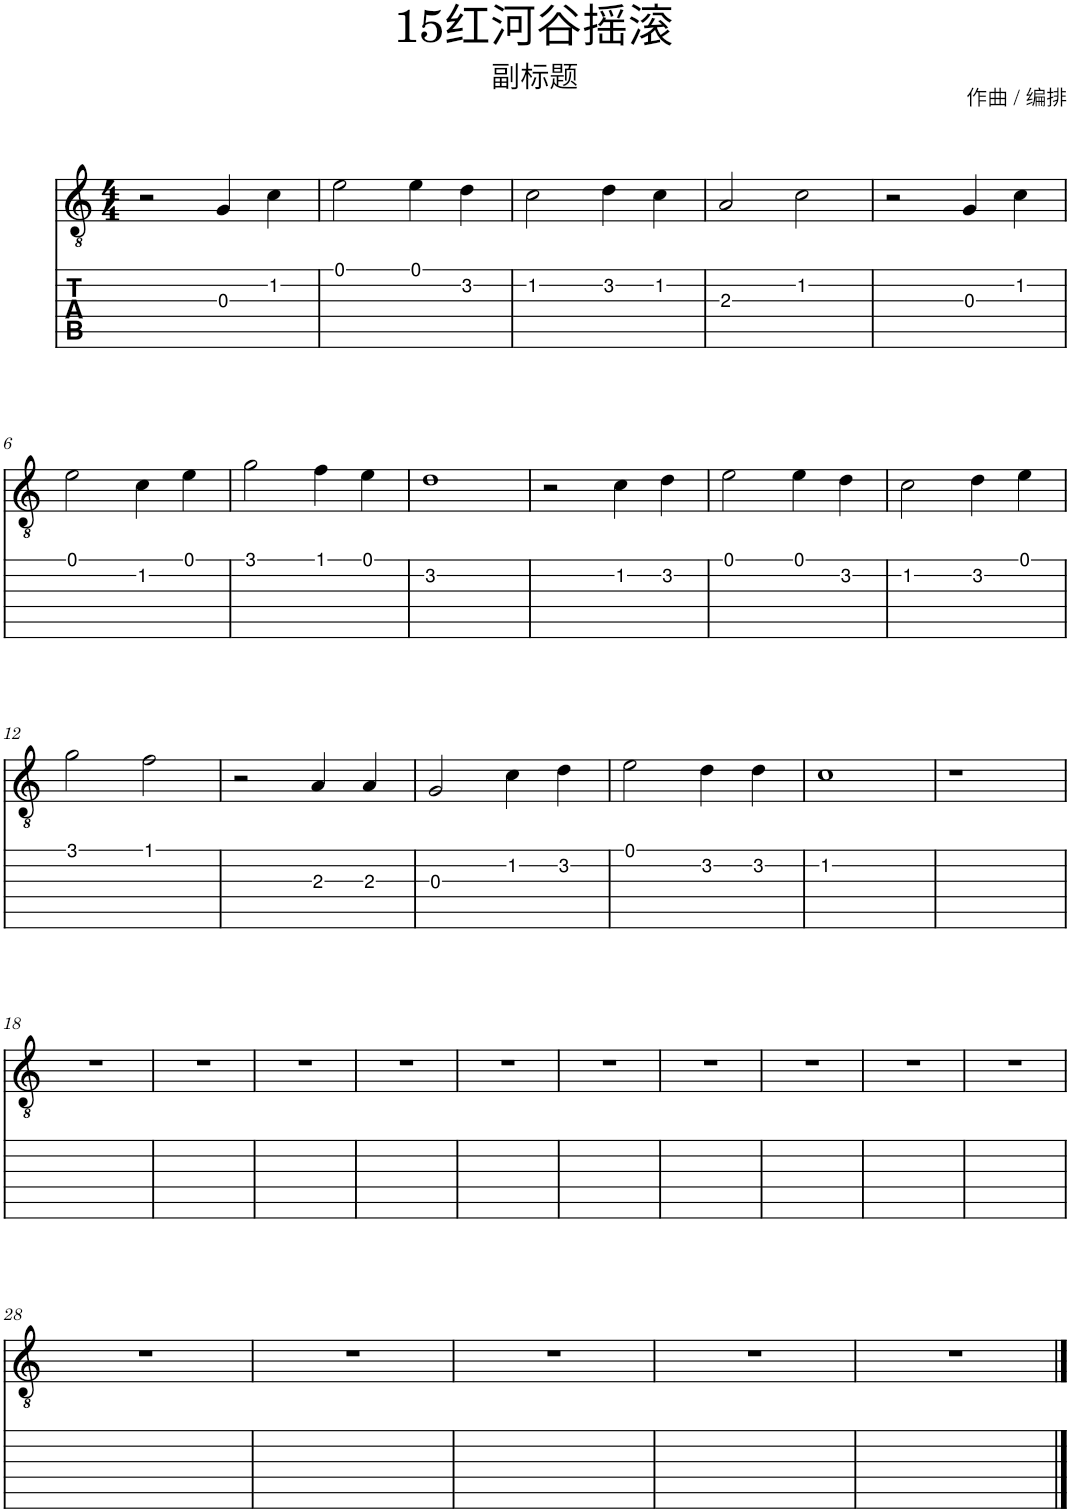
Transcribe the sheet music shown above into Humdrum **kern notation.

**kern	**kern
*part1	*part1
*staff2	*staff1
*I"Guitar	*
*I'Guit.	*
*stria6	*
*	*clefGv2
*k[]	*k[]
*M4/4	*M4/4
=1	=1
2r	2r
4G	4G/
4c	4c\
=2	=2
2e	2e\
4e	4e\
4d	4d\
=3	=3
2c	2c\
4d	4d\
4c	4c\
=4	=4
2A	2A/
2c	2c\
=5	=5
2r	2r
4G	4G/
4c	4c\
!!LO:LB:g=z
=6	=6
2e	2e\
4c	4c\
4e	4e\
=7	=7
2g	2g\
4f	4f\
4e	4e\
=8	=8
1d	1d
=9	=9
2r	2r
4c	4c\
4d	4d\
=10	=10
2e	2e\
4e	4e\
4d	4d\
=11	=11
2c	2c\
4d	4d\
4e	4e\
!!LO:LB:g=z
=12	=12
2g	2g\
2f	2f\
=13	=13
2r	2r
4A	4A/
4A	4A/
=14	=14
2G	2G/
4c	4c\
4d	4d\
=15	=15
2e	2e\
4d	4d\
4d	4d\
=16	=16
1c	1c
=17	=17
1r	1r
!!LO:LB:g=z
=18	=18
1r	1r
=19	=19
1r	1r
=20	=20
1r	1r
=21	=21
1r	1r
=22	=22
1r	1r
=23	=23
1r	1r
=24	=24
1r	1r
=25	=25
1r	1r
=26	=26
1r	1r
=27	=27
1r	1r
!!LO:LB:g=z
=28	=28
1r	1r
=29	=29
1r	1r
=30	=30
1r	1r
=31	=31
1r	1r
=32	=32
1r	1r
==	==
*-	*-
